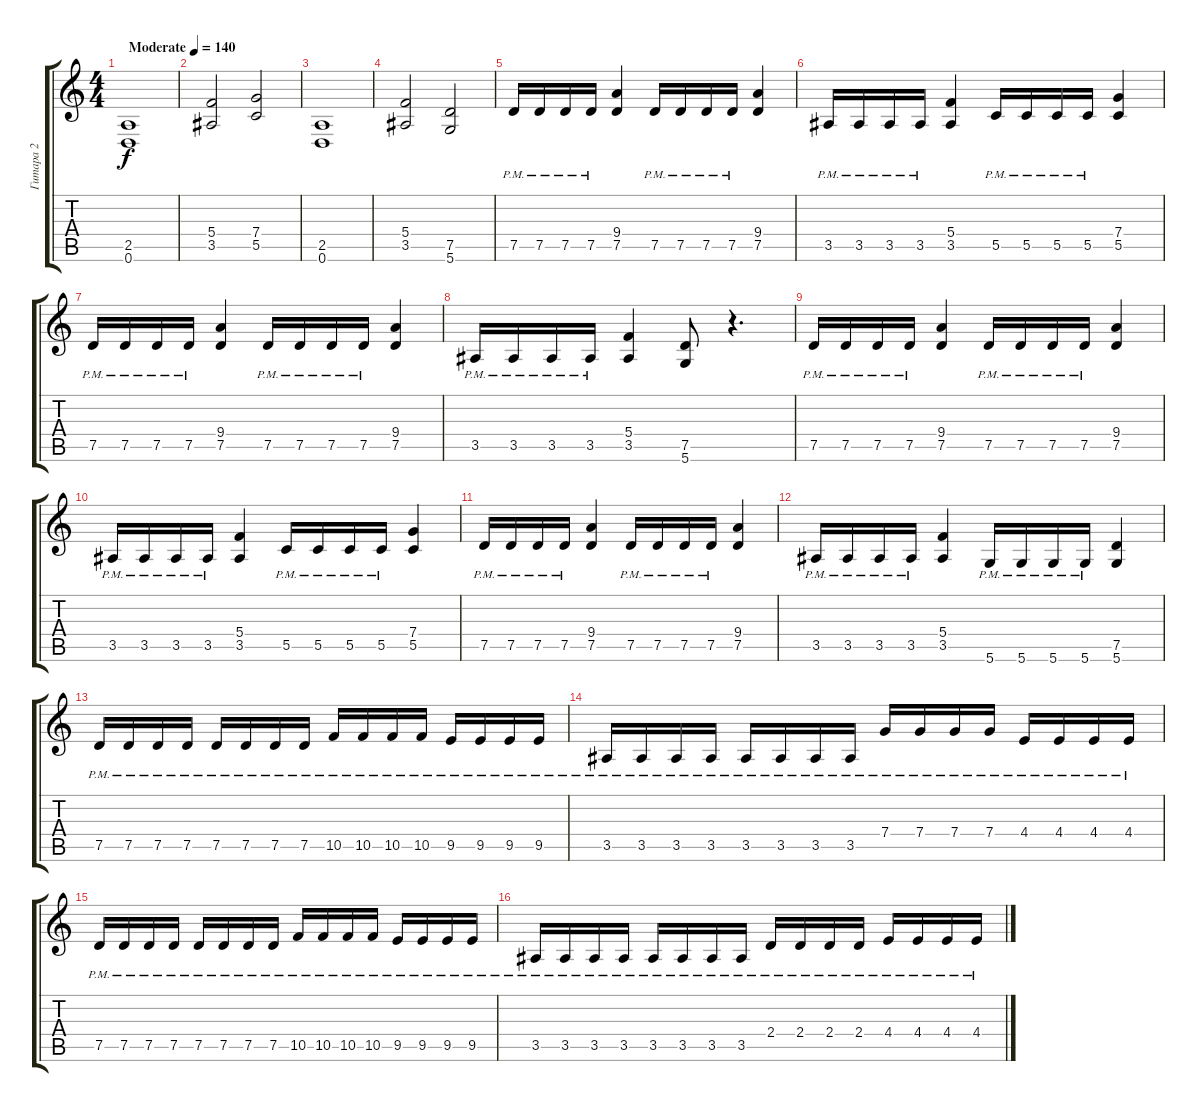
\track ("Гитара 2" "Гитара 2") {instrument overdrivenguitar}
\staff {score tabs}
\tuning (D4 A3 F3 C3 G2 D2) {hide}
\ts (4 4)
\tempo (140 "Moderate")
\clef g2
\ks c
(2.5 0.6).1{dy f instrument overdrivenguitar} |
(5.4 3.5).2 (7.4 5.5).2 |
(2.5 0.6).1 |
(5.4 3.5).2 (7.5 5.6).2 |
7.5{pm}.16 7.5{pm}.16 7.5{pm}.16 7.5{pm}.16 (9.4 7.5).4 7.5{pm}.16 7.5{pm}.16 7.5{pm}.16 7.5{pm}.16 (9.4 7.5).4 |
3.5{pm}.16 3.5{pm}.16 3.5{pm}.16 3.5{pm}.16 (5.4 3.5).4 5.5{pm}.16 5.5{pm}.16 5.5{pm}.16 5.5{pm}.16 (7.4 5.5).4 |
7.5{pm}.16 7.5{pm}.16 7.5{pm}.16 7.5{pm}.16 (9.4 7.5).4 7.5{pm}.16 7.5{pm}.16 7.5{pm}.16 7.5{pm}.16 (9.4 7.5).4 |
3.5{pm}.16 3.5{pm}.16 3.5{pm}.16 3.5{pm}.16 (5.4 3.5).4 (7.5 5.6).8 r.4{d} |
7.5{pm}.16 7.5{pm}.16 7.5{pm}.16 7.5{pm}.16 (9.4 7.5).4 7.5{pm}.16 7.5{pm}.16 7.5{pm}.16 7.5{pm}.16 (9.4 7.5).4 |
3.5{pm}.16 3.5{pm}.16 3.5{pm}.16 3.5{pm}.16 (5.4 3.5).4 5.5{pm}.16 5.5{pm}.16 5.5{pm}.16 5.5{pm}.16 (7.4 5.5).4 |
7.5{pm}.16 7.5{pm}.16 7.5{pm}.16 7.5{pm}.16 (9.4 7.5).4 7.5{pm}.16 7.5{pm}.16 7.5{pm}.16 7.5{pm}.16 (9.4 7.5).4 |
3.5{pm}.16 3.5{pm}.16 3.5{pm}.16 3.5{pm}.16 (5.4 3.5).4 5.6{pm}.16 5.6{pm}.16 5.6{pm}.16 5.6{pm}.16 (7.5 5.6).4 |
7.5{pm}.16 7.5{pm}.16 7.5{pm}.16 7.5{pm}.16 7.5{pm}.16 7.5{pm}.16 7.5{pm}.16 7.5{pm}.16 10.5{pm}.16 10.5{pm}.16 10.5{pm}.16 10.5{pm}.16 9.5{pm}.16 9.5{pm}.16 9.5{pm}.16 9.5{pm}.16 |
3.5{pm}.16 3.5{pm}.16 3.5{pm}.16 3.5{pm}.16 3.5{pm}.16 3.5{pm}.16 3.5{pm}.16 3.5{pm}.16 7.4{pm}.16 7.4{pm}.16 7.4{pm}.16 7.4{pm}.16 4.4{pm}.16 4.4{pm}.16 4.4{pm}.16 4.4{pm}.16 |
7.5{pm}.16 7.5{pm}.16 7.5{pm}.16 7.5{pm}.16 7.5{pm}.16 7.5{pm}.16 7.5{pm}.16 7.5{pm}.16 10.5{pm}.16 10.5{pm}.16 10.5{pm}.16 10.5{pm}.16 9.5{pm}.16 9.5{pm}.16 9.5{pm}.16 9.5{pm}.16 |
3.5{pm}.16 3.5{pm}.16 3.5{pm}.16 3.5{pm}.16 3.5{pm}.16 3.5{pm}.16 3.5{pm}.16 3.5{pm}.16 2.4{pm}.16 2.4{pm}.16 2.4{pm}.16 2.4{pm}.16 4.4{pm}.16 4.4{pm}.16 4.4{pm}.16 4.4{pm}.16
